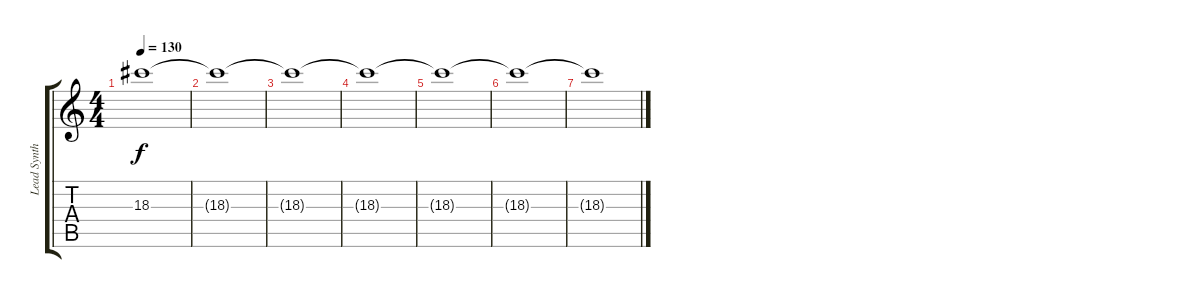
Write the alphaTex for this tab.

\track ("Lead Synth Right Ch." "Lead Synth") {instrument overdrivenguitar}
\staff {score tabs}
\tuning (E4 B3 G3 D3 A2 E2) {hide}
\ts (4 4)
\tempo 130
\clef g2
\ks c
18.3.1{dy f} |
18.3{t}.1 |
18.3{t}.1{volume 2} |
18.3{t}.1 |
18.3{t}.1 |
18.3{t}.1 |
18.3{t}.1
